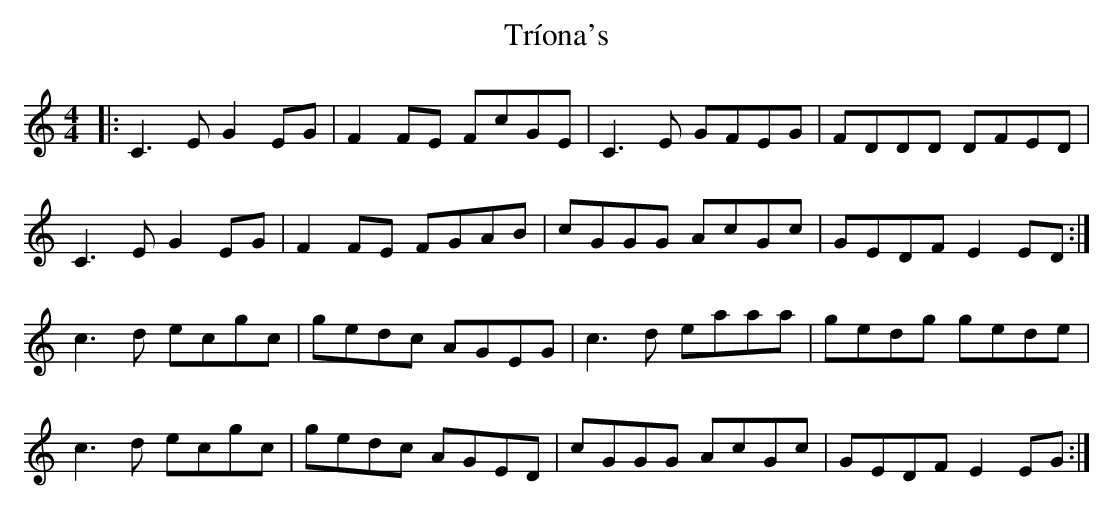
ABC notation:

X:1
T: Tríona's
M: 4/4
L: 1/8
K: Cmaj
|:C3 E G2 EG|F2 FE FcGE|C3 E GFEG|FDDD DFED|
C3 E G2 EG|F2 FE FGAB|cGGG AcGc|GEDF E2 ED:|
c3 d ecgc|gedc AGEG|c3 d eaaa|gedg gede|
c3 d ecgc|gedc AGED|cGGG AcGc|GEDF E2EG:|
